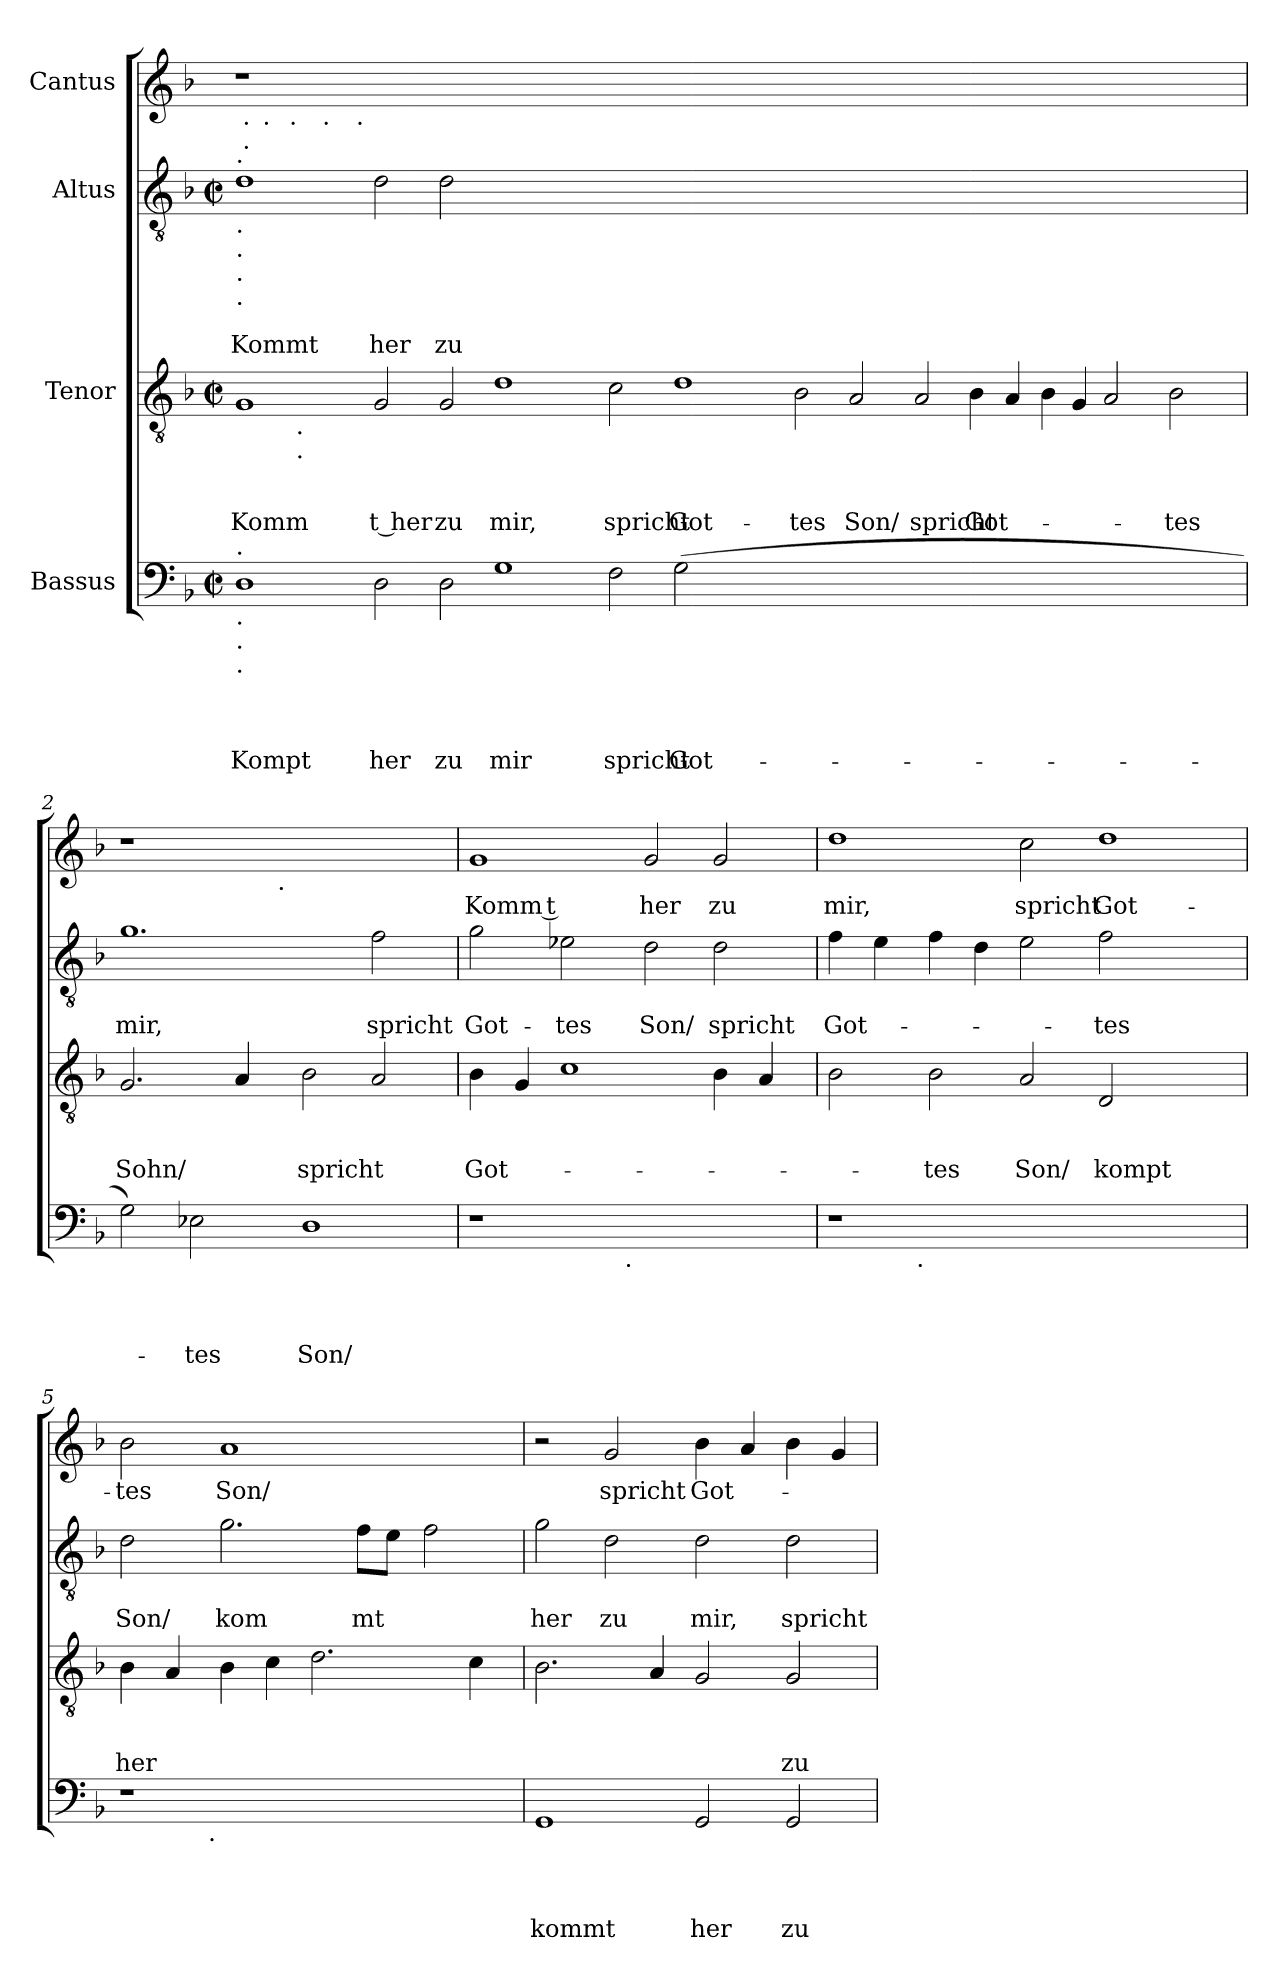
**kern	**text	**text	**text	**text	**kern	**text	**text	**text	**kern	**text	**text	**kern	**text
*part4	*part4	*part4	*part4	*part4	*part3	*part3	*part3	*part3	*part2	*part2	*part2	*part1	*part1
*staff4	*staff4	*staff4	*staff4	*staff4	*staff3	*staff3	*staff3	*staff3	*staff2	*staff2	*staff2	*staff1	*staff1
*I"Bassus	*	*	*	*	*I"Tenor	*	*	*	*I"Altus	*	*	*I"Cantus	*
*clefF4	*	*	*	*	*clefGv2	*	*	*	*clefGv2	*	*	*clefG2	*
*k[b-]	*	*	*	*	*k[b-]	*	*	*	*k[b-]	*	*	*k[b-]	*
*F:	*	*	*	*	*F:	*	*	*	*F:	*	*	*F:	*
*M2/2	*	*	*	*	*M2/2	*	*	*	*M2/2	*	*	*	*
*met(c|)	*	*	*	*	*met(c|)	*	*	*	*met(c|)	*	*	*	*
=1	=1	=1	=1	=1	=1	=1	=1	=1	=1	=1	=1	=1	=1
!	!	!	!	!	!	!	!	!	!LO:TX:b:t=.	!	!	!	!
!	!	!	!	!	!	!	!	!	!LO:TX:a:t=.	!	!	!	!
!	!	!	!	!	!	!	!	!	!LO:TX:b:t=.	!	!	!	!
!	!	!	!	!	!	!	!	!	!LO:TX:b:t=.	!	!	!	!
!	!	!	!	!	!	!	!	!	!LO:TX:b:t=.	!	!	!	!
!LO:TX:b:t=.	!	!	!	!	!	!	!	!	!	!	!	!	!
!LO:TX:a:t=.	!	!	!	!	!	!	!	!	!	!	!	!	!
!LO:TX:b:t=.	!	!	!	!	!	!	!	!	!	!	!	!	!
!LO:TX:b:t=.	!	!	!	!	!	!	!	!	!	!	!	!	!
!	!	!	!	!LO:LY:b	!	!	!	!LO:LY:b	!	!	!LO:LY:b	!	!
*	*	*	*	*	*^	*	*	*	*	*	*	*^	*
*	*	*	*	*	*	*	*	*	*	*	*	*	*	*^	*
*	*	*	*	*	*	*	*	*	*	*	*	*	*	*	*^	*
*	*	*	*	*	*	*	*	*	*	*	*	*	*	*	*	*^	*
*	*	*	*	*	*	*	*	*	*	*	*	*	*	*	*	*	*^	*
1D	.	.	.	Kompt	1G	4.ryy	.	.	Komm	1d	.	Kommt	1r	32ryy	8ryy	4ryy	2ryy	2ryy	.
!	!	!	!	!	!	!	!	!	!	!	!	!	!	!LO:TX:b:t=.	!	!	!	!	!
!	!	!	!	!	!	!	!	!	!	!	!	!	!	!LO:TX:b:t=.	!	!	!	!	!
.	.	.	.	.	.	.	.	.	.	.	.	.	.	1ryy	.	.	.	.	.
.	.	.	.	.	.	.	.	.	.	.	.	.	.	.	32ryy	.	.	.	.
!	!	!	!	!	!	!	!	!	!	!	!	!	!	!	!LO:TX:b:t=.	!	!	!	!
.	.	.	.	.	.	.	.	.	.	.	.	.	.	.	1ryy	.	.	.	.
.	.	.	.	.	.	.	.	.	.	.	.	.	.	.	.	16.ryy	.	.	.
!	!	!	!	!	!	!	!	!	!	!	!	!	!	!	!	!LO:TX:b:t=.	!	!	!
.	.	.	.	.	.	.	.	.	.	.	.	.	.	.	.	1ryy	.	.	.
!	!	!	!	!	!	!LO:TX:b:t=.	!	!	!	!	!	!	!	!	!	!	!	!	!
!	!	!	!	!	!	!LO:TX:b:t=.	!	!	!	!	!	!	!	!	!	!	!	!	!
.	.	.	.	.	.	1ryy	.	.	.	.	.	.	.	.	.	.	.	.	.
.	.	.	.	.	.	.	.	.	.	.	.	.	.	.	.	.	16ryy	4ryy	.
!	!	!	!	!	!	!	!	!	!	!	!	!	!	!	!	!	!LO:TX:b:t=.	!	!
.	.	.	.	.	.	.	.	.	.	.	.	.	.	.	.	.	1ryy	.	.
.	.	.	.	.	.	.	.	.	.	.	.	.	.	.	.	.	.	16.ryy	.
!	!	!	!	!	!	!	!	!	!	!	!	!	!	!	!	!	!	!LO:TX:b:t=.	!
.	.	.	.	.	.	.	.	.	.	.	.	.	.	.	.	.	.	1ryy	.
!	!	!	!	!LO:LY:b	!	!	!	!	!LO:LY:b:rj	!	!	!LO:LY:b	!	!	!	!	!	!	!
2D\	.	.	.	her	2G/	.	.	.	t her	2d\	.	her	1%7ryy	.	.	.	.	.	.
.	.	.	.	.	.	.	.	.	.	.	.	.	.	1ryy	.	.	.	.	.
.	.	.	.	.	.	.	.	.	.	.	.	.	.	.	1ryy	.	.	.	.
.	.	.	.	.	.	.	.	.	.	.	.	.	.	.	.	1ryy	.	.	.
.	.	.	.	.	.	1ryy	.	.	.	.	.	.	.	.	.	.	.	.	.
!	!	!	!	!LO:LY:b	!	!	!	!	!LO:LY:b	!	!	!LO:LY:b	!	!	!	!	!	!	!
2D\	.	.	.	zu	2G/	.	.	.	zu	2d\	.	zu	.	.	.	.	.	.	.
.	.	.	.	.	.	.	.	.	.	.	.	.	.	.	.	.	1ryy	.	.
.	.	.	.	.	.	.	.	.	.	.	.	.	.	.	.	.	.	1ryy	.
!	!	!	!	!LO:LY:b	!	!	!	!	!LO:LY:b	!	!	!	!	!	!	!	!	!	!
1G	.	.	.	mir	1d	.	.	.	mir,	00.ryy	.	.	.	.	.	.	.	.	.
.	.	.	.	.	.	.	.	.	.	.	.	.	.	1ryy	.	.	.	.	.
.	.	.	.	.	.	.	.	.	.	.	.	.	.	.	1ryy	.	.	.	.
.	.	.	.	.	.	.	.	.	.	.	.	.	.	.	.	1ryy	.	.	.
.	.	.	.	.	.	1ryy	.	.	.	.	.	.	.	.	.	.	.	.	.
.	.	.	.	.	.	.	.	.	.	.	.	.	.	.	.	.	1ryy	.	.
.	.	.	.	.	.	.	.	.	.	.	.	.	.	.	.	.	.	1ryy	.
!	!	!	!	!LO:LY:b	!	!	!	!	!LO:LY:b	!	!	!	!	!	!	!	!	!	!
2F\	.	.	.	spricht	2c\	.	.	.	spricht	.	.	.	.	.	.	.	.	.	.
.	.	.	.	.	.	.	.	.	.	.	.	.	.	1ryy	.	.	.	.	.
.	.	.	.	.	.	.	.	.	.	.	.	.	.	.	1ryy	.	.	.	.
.	.	.	.	.	.	.	.	.	.	.	.	.	.	.	.	1ryy	.	.	.
.	.	.	.	.	.	1ryy	.	.	.	.	.	.	.	.	.	.	.	.	.
!	!	!	!	!LO:LY:b	!	!	!	!	!LO:LY:b	!	!	!	!	!	!	!	!	!	!
(>2G\	.	.	.	Got-	1d	.	.	.	Got-	.	.	.	.	.	.	.	.	.	.
.	.	.	.	.	.	.	.	.	.	.	.	.	.	.	.	.	1ryy	.	.
.	.	.	.	.	.	.	.	.	.	.	.	.	.	.	.	.	.	1ryy	.
00ryy	.	.	.	.	.	.	.	.	.	.	.	.	.	.	.	.	.	.	.
.	.	.	.	.	.	.	.	.	.	.	.	.	.	1ryy	.	.	.	.	.
.	.	.	.	.	.	.	.	.	.	.	.	.	.	.	1ryy	.	.	.	.
.	.	.	.	.	.	.	.	.	.	.	.	.	.	.	.	1ryy	.	.	.
.	.	.	.	.	.	1ryy	.	.	.	.	.	.	.	.	.	.	.	.	.
!	!	!	!	!	!	!	!	!	!LO:LY:b	!	!	!	!	!	!	!	!	!	!
.	.	.	.	.	2B-\	.	.	.	-tes	.	.	.	.	.	.	.	.	.	.
.	.	.	.	.	.	.	.	.	.	.	.	.	.	.	.	.	1ryy	.	.
.	.	.	.	.	.	.	.	.	.	.	.	.	.	.	.	.	.	1ryy	.
!	!	!	!	!	!	!	!	!	!LO:LY:b	!	!	!	!	!	!	!	!	!	!
.	.	.	.	.	2A/	.	.	.	Son/	.	.	.	.	.	.	.	.	.	.
.	.	.	.	.	.	.	.	.	.	.	.	.	.	1ryy	.	.	.	.	.
.	.	.	.	.	.	.	.	.	.	.	.	.	.	.	1ryy	.	.	.	.
.	.	.	.	.	.	.	.	.	.	.	.	.	.	.	.	1ryy	.	.	.
.	.	.	.	.	.	1ryy	.	.	.	.	.	.	.	.	.	.	.	.	.
!	!	!	!	!	!	!	!	!	!LO:LY:b	!	!	!	!	!	!	!	!	!	!
.	.	.	.	.	2A/	.	.	.	spricht	.	.	.	.	.	.	.	.	.	.
.	.	.	.	.	.	.	.	.	.	.	.	.	.	.	.	.	1ryy	.	.
.	.	.	.	.	.	.	.	.	.	.	.	.	.	.	.	.	.	1ryy	.
!	!	!	!	!	!	!	!	!	!LO:LY:b	!	!	!	!	!	!	!	!	!	!
.	.	.	.	.	4B-\	.	.	.	Got-	.	.	.	.	.	.	.	.	.	.
.	.	.	.	.	.	.	.	.	.	.	.	.	.	1ryy	.	.	.	.	.
.	.	.	.	.	.	.	.	.	.	.	.	.	.	.	1ryy	.	.	.	.
.	.	.	.	.	4A/	.	.	.	.	.	.	.	.	.	.	.	.	.	.
.	.	.	.	.	.	.	.	.	.	.	.	.	.	.	.	1ryy	.	.	.
.	.	.	.	.	.	1ryy	.	.	.	.	.	.	.	.	.	.	.	.	.
.	.	.	.	.	4B-\	.	.	.	.	.	.	.	.	.	.	.	.	.	.
.	.	.	.	.	.	.	.	.	.	.	.	.	.	.	.	.	1ryy	.	.
.	.	.	.	.	4G/	.	.	.	.	.	.	.	.	.	.	.	.	.	.
.	.	.	.	.	.	.	.	.	.	.	.	.	.	.	.	.	.	1ryy	.
.	.	.	.	.	2A/	.	.	.	.	.	.	.	.	.	.	.	.	.	.
.	.	.	.	.	.	.	.	.	.	.	.	.	.	2ryy	.	.	.	.	.
.	.	.	.	.	.	.	.	.	.	.	.	.	.	.	2ryy	.	.	.	.
.	.	.	.	.	.	.	.	.	.	.	.	.	.	.	.	2ryy	.	.	.
.	.	.	.	.	.	2ryy	.	.	.	.	.	.	.	.	.	.	.	.	.
!	!	!	!	!	!	!	!	!	!LO:LY:b	!	!	!	!	!	!	!	!	!	!
.	.	.	.	.	2B-\	.	.	.	-tes	.	.	.	.	.	.	.	.	.	.
.	.	.	.	.	.	.	.	.	.	.	.	.	.	4...ryy	.	.	.	.	.
.	.	.	.	.	.	.	.	.	.	.	.	.	.	.	.	.	4..ryy	.	.
.	.	.	.	.	.	.	.	.	.	.	.	.	.	.	4ryy	.	.	.	.
.	.	.	.	.	.	.	.	.	.	.	.	.	.	.	.	8ryy	.	8ryy	.
.	.	.	.	.	.	8ryy	.	.	.	.	.	.	.	.	.	.	.	.	.
.	.	.	.	.	.	.	.	.	.	.	.	.	.	.	16.ryy	.	.	.	.
.	.	.	.	.	.	.	.	.	.	.	.	.	.	.	.	32ryy	.	32ryy	.
!!LO:LB:g=z
=2	=2	=2	=2	=2	=2	=2	=2	=2	=2	=2	=2	=2	=2	=2	=2	=2	=2	=2	=2
!	!	!	!	!	!	!	!	!	!LO:LY:b	!	!	!LO:LY:b	!	!	!	!	!	!	!
*	*	*	*	*	*v	*v	*	*	*	*	*	*	*	*v	*v	*v	*v	*v	*
2G\)	.	.	.	.	2.G/	.	.	Sohn/	1.g	.	mir,	1r	2ryy	.
!	!	!	!	!LO:LY:b	!	!	!	!	!	!	!	!	!	!
2E-X\	.	.	.	-tes	.	.	.	.	.	.	.	.	4ryy	.
.	.	.	.	.	4A/	.	.	.	.	.	.	.	8ryy	.
.	.	.	.	.	.	.	.	.	.	.	.	.	32ryy	.
!	!	!	!	!	!	!	!	!	!	!	!	!	!LO:TX:b:t=.	!
.	.	.	.	.	.	.	.	.	.	.	.	.	1ryy	.
!	!	!	!	!LO:LY:b	!	!	!	!LO:LY:b	!	!	!	!	!	!
1D	.	.	.	Son/	2B-\	.	.	spricht	.	.	.	1ryy	.	.
!	!	!	!	!	!	!	!	!	!	!	!LO:LY:b	!	!	!
.	.	.	.	.	2A/	.	.	.	2f\	.	spricht	.	.	.
.	.	.	.	.	.	.	.	.	.	.	.	.	16.ryy	.
=3	=3	=3	=3	=3	=3	=3	=3	=3	=3	=3	=3	=3	=3	=3
!	!	!	!	!	!	!	!	!LO:LY:b	!	!	!LO:LY:b	!	!	!LO:LY:b
*^	*	*	*	*	*	*	*	*	*	*	*	*v	*v	*
1r	2...ryy	.	.	.	.	4B-\	.	.	Got-	2g\	.	Got-	1g	Komm t
.	.	.	.	.	.	4G/	.	.	.	.	.	.	.	.
!	!	!	!	!	!	!	!	!	!	!	!	!LO:LY:b	!	!
.	.	.	.	.	.	1c	.	.	.	2e-X\	.	-tes	.	.
!	!LO:TX:b:t=.	!	!	!	!	!	!	!	!	!	!	!	!	!
.	1ryy	.	.	.	.	.	.	.	.	.	.	.	.	.
!	!	!	!	!	!	!	!	!	!	!	!	!LO:LY:b	!	!LO:LY:b
1ryy	.	.	.	.	.	.	.	.	.	2d\	.	Son/	2g/	her
!	!	!	!	!	!	!	!	!	!	!	!	!LO:LY:b	!	!LO:LY:b
.	.	.	.	.	.	4B-\	.	.	.	2d\	.	spricht	2g/	zu
.	.	.	.	.	.	4A/	.	.	.	.	.	.	.	.
.	16ryy	.	.	.	.	.	.	.	.	.	.	.	.	.
=4	=4	=4	=4	=4	=4	=4	=4	=4	=4	=4	=4	=4	=4	=4
!	!	!	!	!	!	!	!	!	!	!	!	!LO:LY:b	!	!LO:LY:b
1r	4...ryy	.	.	.	.	2B-\	.	.	.	4f\	.	Got-	1dd	mir,
.	.	.	.	.	.	.	.	.	.	4e\	.	.	.	.
!	!LO:TX:b:t=.	!	!	!	!	!	!	!	!	!	!	!	!	!
.	1ryy	.	.	.	.	.	.	.	.	.	.	.	.	.
!	!	!	!	!	!	!	!	!	!LO:LY:b	!	!	!	!	!
.	.	.	.	.	.	2B-\	.	.	-tes	4f\	.	.	.	.
.	.	.	.	.	.	.	.	.	.	4d\	.	.	.	.
!	!	!	!	!	!	!	!	!	!LO:LY:b	!	!	!	!	!LO:LY:b
1.ryy	.	.	.	.	.	2A/	.	.	Son/	2e\	.	.	2cc\	spricht
.	1ryy	.	.	.	.	.	.	.	.	.	.	.	.	.
!	!	!	!	!	!	!	!	!	!LO:LY:b	!	!	!LO:LY:b	!	!LO:LY:b
.	.	.	.	.	.	2D/	.	.	kompt	2f\	.	-tes	1dd	Got-
.	.	.	.	.	.	2ryy	.	.	.	2ryy	.	.	.	.
.	32ryy	.	.	.	.	.	.	.	.	.	.	.	.	.
=5	=5	=5	=5	=5	=5	=5	=5	=5	=5	=5	=5	=5	=5	=5
!	!	!	!	!	!	!	!	!	!LO:LY:b	!	!	!LO:LY:b	!	!LO:LY:b
1r	4...ryy	.	.	.	.	4B-\	.	.	her	2d\	.	Son/	2b-\	-tes
.	.	.	.	.	.	4A/	.	.	.	.	.	.	.	.
!	!LO:TX:b:t=.	!	!	!	!	!	!	!	!	!	!	!	!	!
.	1ryy	.	.	.	.	.	.	.	.	.	.	.	.	.
!	!	!	!	!	!	!	!	!	!	!	!	!LO:LY:b	!	!LO:LY:b
.	.	.	.	.	.	4B-\	.	.	.	2.g\	.	kom	1a	Son/
.	.	.	.	.	.	4c\	.	.	.	.	.	.	.	.
1ryy	.	.	.	.	.	2.d\	.	.	.	.	.	.	.	.
!	!	!	!	!	!	!	!	!	!	!	!	!LO:LY:b:rj	!	!
.	.	.	.	.	.	.	.	.	.	8f\L	.	mt	.	.
.	.	.	.	.	.	.	.	.	.	8e\J	.	.	.	.
.	2ryy	.	.	.	.	.	.	.	.	.	.	.	.	.
.	.	.	.	.	.	.	.	.	.	2f\	.	.	2ryy	.
.	.	.	.	.	.	4c\	.	.	.	.	.	.	.	.
.	32ryy	.	.	.	.	.	.	.	.	.	.	.	.	.
!!LO:LB:g=z
=6	=6	=6	=6	=6	=6	=6	=6	=6	=6	=6	=6	=6	=6	=6
!	!	!	!	!	!LO:LY:b	!	!	!	!	!	!	!LO:LY:b	!	!
*v	*v	*	*	*	*	*	*	*	*	*	*	*	*	*
1GG	.	.	.	kommt	2.B-\	.	.	.	2g\	.	her	2r	.
!	!	!	!	!	!	!	!	!	!	!	!LO:LY:b	!	!LO:LY:b
.	.	.	.	.	.	.	.	.	2d\	.	zu	2g/	spricht
.	.	.	.	.	4A/	.	.	.	.	.	.	.	.
!	!	!	!	!LO:LY:b	!	!	!	!	!	!	!LO:LY:b	!	!LO:LY:b
2GG/	.	.	.	her	2G/	.	.	.	2d\	.	mir,	4b-\	Got-
.	.	.	.	.	.	.	.	.	.	.	.	4a/	.
!	!	!	!	!LO:LY:b	!	!	!	!LO:LY:b	!	!	!LO:LY:b	!	!
2GG/	.	.	.	zu	2G/	.	.	zu	2d\	.	spricht	4b-\	.
.	.	.	.	.	.	.	.	.	.	.	.	4g/	.
=	=	=	=	=	=	=	=	=	=	=	=	=	=
*-	*-	*-	*-	*-	*-	*-	*-	*-	*-	*-	*-	*-	*-
